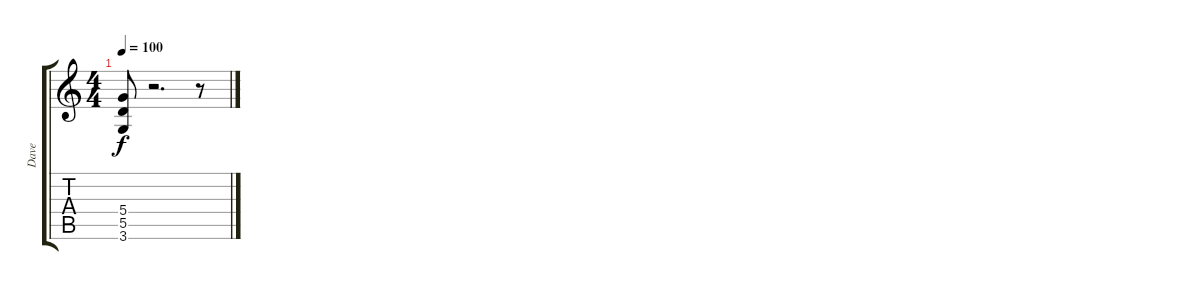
\track ("Dave" "Dave") {instrument distortionguitar}
\staff {score tabs}
\tuning (E4 B3 G3 D3 A2 E2) {hide}
\ts (4 4)
\tempo 100
\clef g2
\ks c
(5.4 5.5 3.6).8{dy f} r.2{d} r.8
